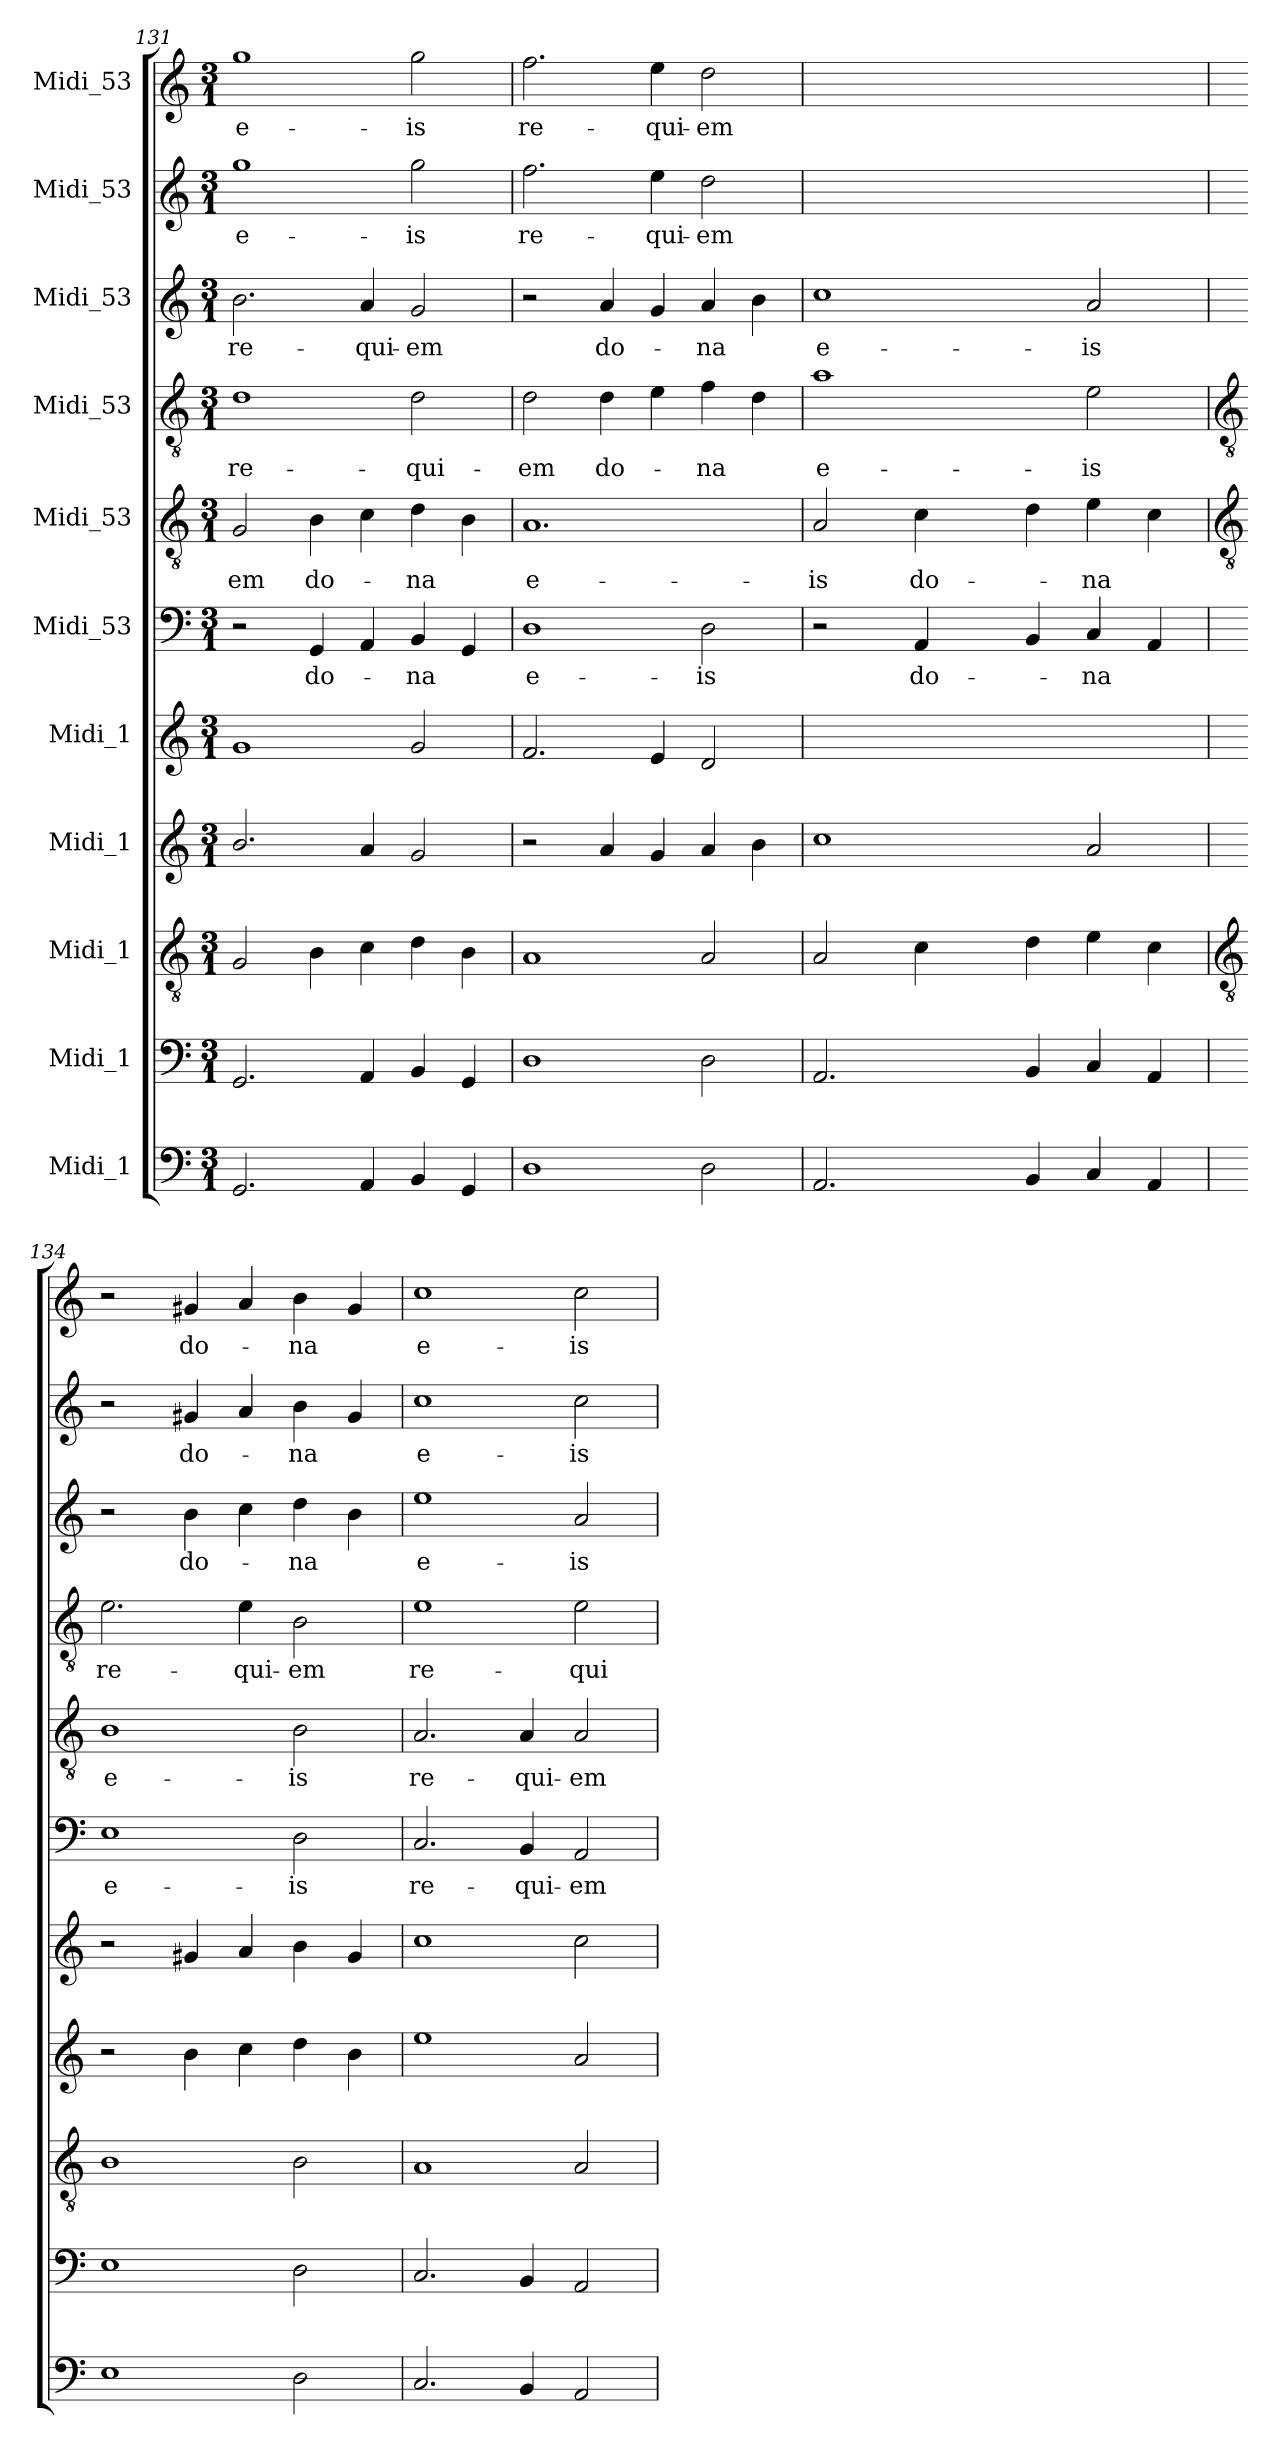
**kern	**kern	**kern	**kern	**kern	**kern	**text	**kern	**text	**kern	**text	**kern	**text	**kern	**text	**kern	**text
*part11	*part10	*part9	*part8	*part7	*part6	*part6	*part5	*part5	*part4	*part4	*part3	*part3	*part2	*part2	*part1	*part1
*staff11	*staff10	*staff9	*staff8	*staff7	*staff6	*staff6	*staff5	*staff5	*staff4	*staff4	*staff3	*staff3	*staff2	*staff2	*staff1	*staff1
*I"Midi_1	*I"Midi_1	*I"Midi_1	*I"Midi_1	*I"Midi_1	*I"Midi_53	*	*I"Midi_53	*	*I"Midi_53	*	*I"Midi_53	*	*I"Midi_53	*	*I"Midi_53	*
!!LO:LB:g=z
*clefF4	*clefF4	*clefGv2	*clefG2	*clefG2	*clefF4	*	*clefGv2	*	*clefGv2	*	*clefG2	*	*clefG2	*	*clefG2	*
*k[]	*k[]	*k[]	*k[]	*k[]	*k[]	*	*k[]	*	*k[]	*	*k[]	*	*k[]	*	*k[]	*
*C:	*C:	*C:	*C:	*C:	*C:	*	*C:	*	*C:	*	*C:	*	*C:	*	*C:	*
*M3/1	*M3/1	*M3/1	*M3/1	*M3/1	*M3/1	*	*M3/1	*	*M3/1	*	*M3/1	*	*M3/1	*	*M3/1	*
=131	=131	=131	=131	=131	=131	=131	=131	=131	=131	=131	=131	=131	=131	=131	=131	=131
!	!	!	!	!	!	!	!	!LO:LY:b	!	!LO:LY:b	!	!LO:LY:b	!	!LO:LY:b	!	!LO:LY:b
2.GG/	2.GG/	2G/	2.b/	1g	2r	.	2G/	-em	1d	re-	2.b\	re-	1gg	e-	1gg	e-
!	!	!	!	!	!	!LO:LY:b	!	!LO:LY:b	!	!	!	!	!	!	!	!
.	.	4B\	.	.	4GG/	do-	4B\	do-	.	.	.	.	.	.	.	.
!	!	!	!	!	!	!	!	!	!	!	!	!LO:LY:b	!	!	!	!
4AA/	4AA/	4c\	4a/	.	4AA/	.	4c\	.	.	.	4a/	-qui-	.	.	.	.
!	!	!	!	!	!	!LO:LY:b	!	!LO:LY:b	!	!LO:LY:b	!	!LO:LY:b	!	!LO:LY:b	!	!LO:LY:b
4BB/	4BB/	4d\	2g/	2g/	4BB/	-na	4d\	-na	2d\	-qui-	2g/	-em	2gg\	-is	2gg\	-is
4GG/	4GG/	4B\	.	.	4GG/	.	4B\	.	.	.	.	.	.	.	.	.
=132	=132	=132	=132	=132	=132	=132	=132	=132	=132	=132	=132	=132	=132	=132	=132	=132
!	!	!	!	!	!	!LO:LY:b	!	!LO:LY:b	!	!LO:LY:b	!	!	!	!LO:LY:b	!	!LO:LY:b
1D	1D	1A	2r	2.f/	1D	e-	1.A	e-	2d\	-em	2r	.	2.ff\	re-	2.ff\	re-
!	!	!	!	!	!	!	!	!	!	!LO:LY:b	!	!LO:LY:b	!	!	!	!
.	.	.	4a/	.	.	.	.	.	4d\	do-	4a/	do-	.	.	.	.
!	!	!	!	!	!	!	!	!	!	!	!	!	!	!LO:LY:b	!	!LO:LY:b
.	.	.	4g/	4e/	.	.	.	.	4e\	.	4g/	.	4ee\	-qui-	4ee\	-qui-
!	!	!	!	!	!	!LO:LY:b	!	!	!	!LO:LY:b	!	!LO:LY:b	!	!LO:LY:b	!	!LO:LY:b
2D\	2D\	2A/	4a/	2d/	2D\	-is	.	.	4f\	-na	4a/	-na	2dd\	-em	2dd\	-em
.	.	.	4b\	.	.	.	.	.	4d\	.	4b\	.	.	.	.	.
=133	=133	=133	=133	=133	=133	=133	=133	=133	=133	=133	=133	=133	=133	=133	=133	=133
!	!	!	!	!	!	!	!	!LO:LY:b	!	!LO:LY:b	!	!LO:LY:b	!	!	!	!
2.AA/	2.AA/	2A/	1cc	4ryy	2r	.	2A/	-is	1a	e-	1cc	e-	4ryy	.	4ryy	.
.	.	.	.	4ryy	.	.	.	.	.	.	.	.	4ryy	.	4ryy	.
!	!	!	!	!	!	!LO:LY:b	!	!LO:LY:b	!	!	!	!	!	!	!	!
.	.	4c\	.	32ryy	4AA/	do-	4c\	do-	.	.	.	.	32ryy	.	32ryy	.
.	.	.	.	32ryy	.	.	.	.	.	.	.	.	32ryy	.	32ryy	.
.	.	.	.	32ryy	.	.	.	.	.	.	.	.	32ryy	.	32ryy	.
.	.	.	.	32ryy	.	.	.	.	.	.	.	.	32ryy	.	32ryy	.
.	.	.	.	32ryy	.	.	.	.	.	.	.	.	32ryy	.	32ryy	.
.	.	.	.	32ryy	.	.	.	.	.	.	.	.	32ryy	.	32ryy	.
.	.	.	.	32ryy	.	.	.	.	.	.	.	.	32ryy	.	32ryy	.
.	.	.	.	4ryy	.	.	.	.	.	.	.	.	4ryy	.	4ryy	.
4BB/	4BB/	4d\	.	.	4BB/	.	4d\	.	.	.	.	.	.	.	.	.
.	.	.	.	4ryy	.	.	.	.	.	.	.	.	4ryy	.	4ryy	.
!	!	!	!	!	!	!LO:LY:b	!	!LO:LY:b	!	!LO:LY:b	!	!LO:LY:b	!	!	!	!
4C/	4C/	4e\	2a/	.	4C/	-na	4e\	-na	2e\	-is	2a/	-is	.	.	.	.
.	.	.	.	4ryy	.	.	.	.	.	.	.	.	4ryy	.	4ryy	.
4AA/	4AA/	4c\	.	.	4AA/	.	4c\	.	.	.	.	.	.	.	.	.
.	.	.	.	32ryy	.	.	.	.	.	.	.	.	32ryy	.	32ryy	.
!!LO:LB:g=z
=134	=134	=134	=134	=134	=134	=134	=134	=134	=134	=134	=134	=134	=134	=134	=134	=134
*	*	*clefGv2	*	*	*	*	*clefGv2	*	*clefGv2	*	*	*	*	*	*	*
!	!	!	!	!	!	!LO:LY:b	!	!LO:LY:b	!	!LO:LY:b	!	!	!	!	!	!
1E	1E	1B	2r	2r	1E	e-	1B	e-	2.e\	re-	2r	.	2r	.	2r	.
!	!	!	!	!	!	!	!	!	!	!	!	!LO:LY:b	!	!LO:LY:b	!	!LO:LY:b
.	.	.	4b\	4g#X/	.	.	.	.	.	.	4b\	do-	4g#X/	do-	4g#X/	do-
!	!	!	!	!	!	!	!	!	!	!LO:LY:b	!	!	!	!	!	!
.	.	.	4cc\	4a/	.	.	.	.	4e\	-qui-	4cc\	.	4a/	.	4a/	.
!	!	!	!	!	!	!LO:LY:b	!	!LO:LY:b	!	!LO:LY:b	!	!LO:LY:b	!	!LO:LY:b	!	!LO:LY:b
2D\	2D\	2B\	4dd\	4b\	2D\	-is	2B\	-is	2B\	-em	4dd\	-na	4b\	-na	4b\	-na
.	.	.	4b\	4g#/	.	.	.	.	.	.	4b\	.	4g#/	.	4g#/	.
=135	=135	=135	=135	=135	=135	=135	=135	=135	=135	=135	=135	=135	=135	=135	=135	=135
!	!	!	!	!	!	!LO:LY:b	!	!LO:LY:b	!	!LO:LY:b	!	!LO:LY:b	!	!LO:LY:b	!	!LO:LY:b
2.C/	2.C/	1A	1ee	1cc	2.C/	re-	2.A/	re-	1e	re-	1ee	e-	1cc	e-	1cc	e-
!	!	!	!	!	!	!LO:LY:b	!	!LO:LY:b	!	!	!	!	!	!	!	!
4BB/	4BB/	.	.	.	4BB/	-qui-	4A/	-qui-	.	.	.	.	.	.	.	.
!	!	!	!	!	!	!LO:LY:b	!	!LO:LY:b	!	!LO:LY:b	!	!LO:LY:b	!	!LO:LY:b	!	!LO:LY:b
2AA/	2AA/	2A/	2a/	2cc\	2AA/	-em	2A/	-em	2e\	-qui-	2a/	-is	2cc\	-is	2cc\	-is
=	=	=	=	=	=	=	=	=	=	=	=	=	=	=	=	=
*-	*-	*-	*-	*-	*-	*-	*-	*-	*-	*-	*-	*-	*-	*-	*-	*-
